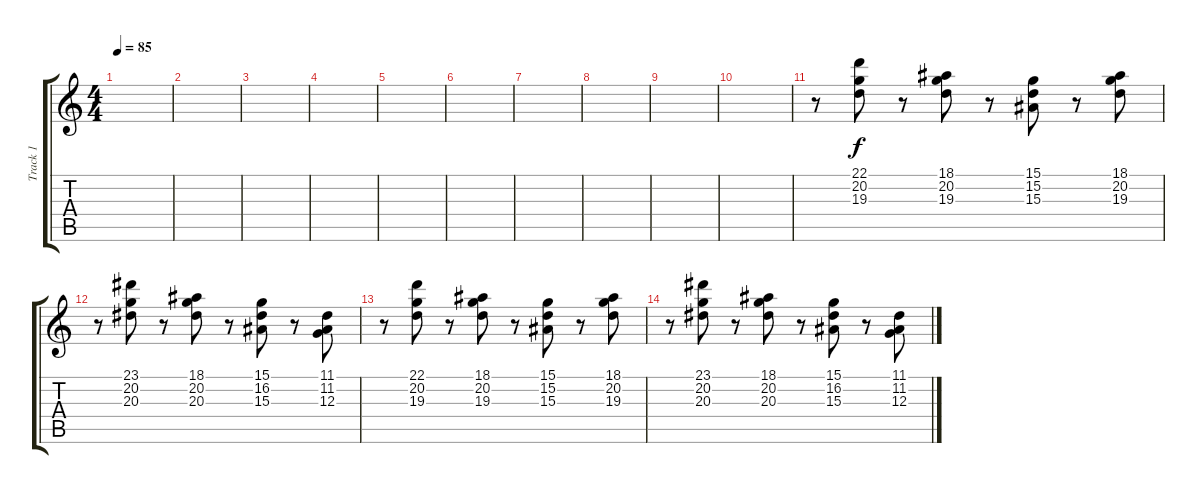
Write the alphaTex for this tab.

\track ("Track 1" "Track 1") {instrument sitar}
\staff {score tabs}
\tuning (E4 B3 G3 D3 A2 E2) {hide}
\ts (4 4)
\tempo 85
\clef g2
\ks c
|
|
|
|
|
|
|
|
|
|
r.8 (22.1 20.2 19.3).8 r.8 (18.1 20.2 19.3).8 r.8 (15.1 15.2 15.3).8 r.8 (18.1 20.2 19.3).8 |
r.8 (23.1 20.2 20.3).8 r.8 (18.1 20.2 20.3).8 r.8 (15.1 16.2 15.3).8 r.8 (11.1 11.2 12.3).8 |
r.8 (22.1 20.2 19.3).8 r.8 (18.1 20.2 19.3).8 r.8 (15.1 15.2 15.3).8 r.8 (18.1 20.2 19.3).8 |
r.8 (23.1 20.2 20.3).8 r.8 (18.1 20.2 20.3).8 r.8 (15.1 16.2 15.3).8 r.8 (11.1 11.2 12.3).8
